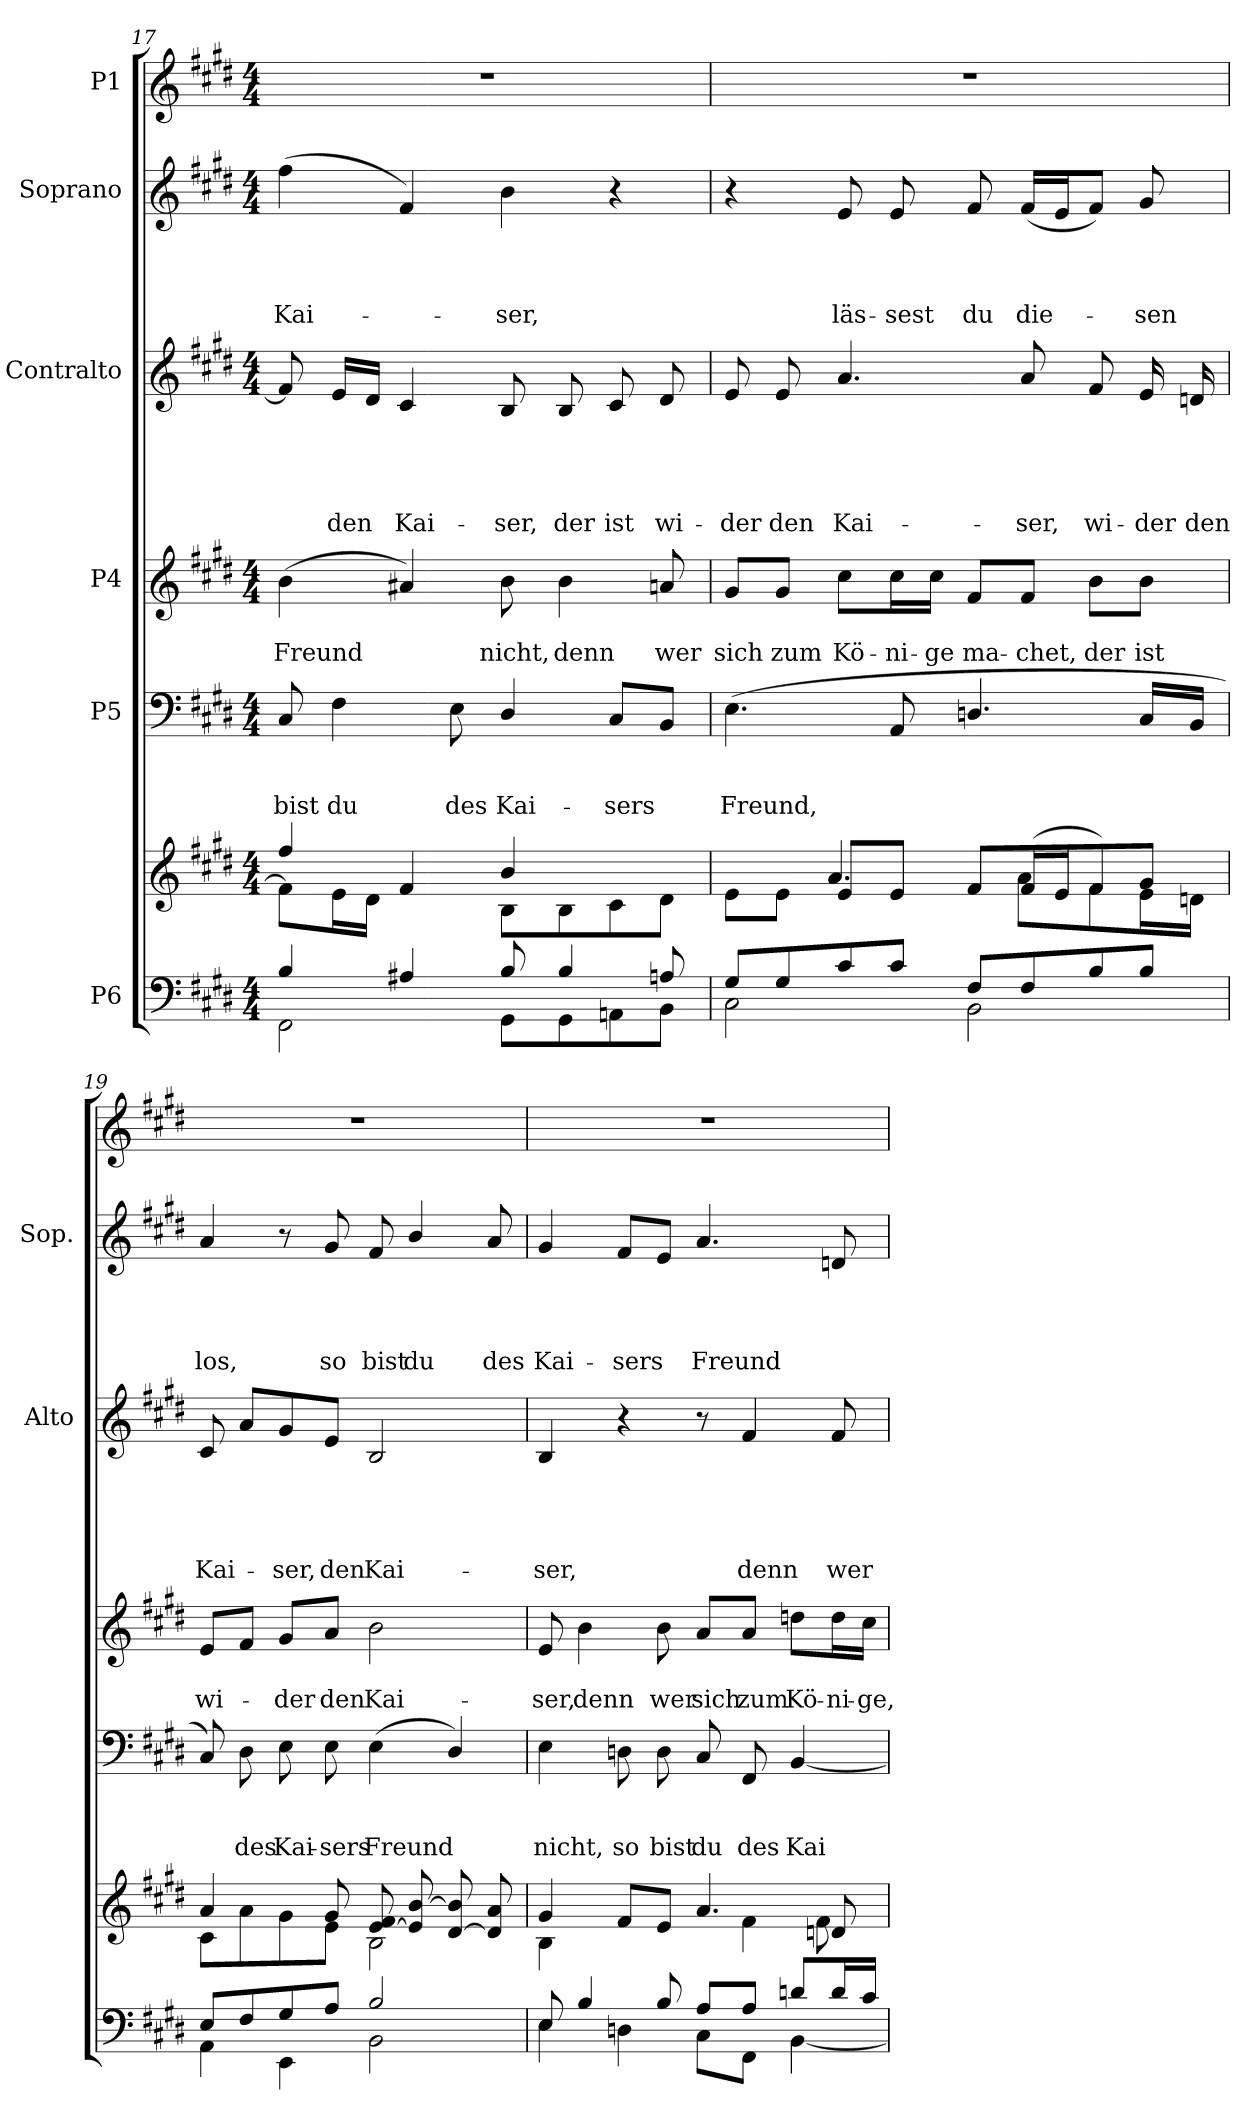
**kern	**kern	**kern	**text	**text	**text	**kern	**text	**text	**kern	**text	**text	**text	**text	**text	**kern	**text	**text	**text	**text	**kern
*part6	*part6	*part5	*part5	*part5	*part5	*part4	*part4	*part4	*part3	*part3	*part3	*part3	*part3	*part3	*part2	*part2	*part2	*part2	*part2	*part1
*staff7	*staff6	*staff5	*staff5	*staff5	*staff5	*staff4	*staff4	*staff4	*staff3	*staff3	*staff3	*staff3	*staff3	*staff3	*staff2	*staff2	*staff2	*staff2	*staff2	*staff1
*I"P6	*	*I"P5	*	*	*	*I"P4	*	*	*I"Contralto	*	*	*	*	*	*I"Soprano	*	*	*	*	*I"P1
*	*	*	*	*	*	*	*	*	*I'Alto	*	*	*	*	*	*I'Sop.	*	*	*	*	*
*clefF4	*clefG2	*clefF4	*	*	*	*clefG2	*	*	*clefG2	*	*	*	*	*	*clefG2	*	*	*	*	*clefG2
*	*	*	*	*	*	*ITrd7c12	*	*	*	*	*	*	*	*	*	*	*	*	*	*ITrd7c12
*k[f#c#g#d#]	*k[f#c#g#d#]	*k[f#c#g#d#]	*	*	*	*k[f#c#g#d#]	*	*	*k[f#c#g#d#]	*	*	*	*	*	*k[f#c#g#d#]	*	*	*	*	*k[f#c#g#d#]
*E:	*E:	*E:	*	*	*	*E:	*	*	*E:	*	*	*	*	*	*E:	*	*	*	*	*E:
*M4/4	*M4/4	*M4/4	*	*	*	*M4/4	*	*	*M4/4	*	*	*	*	*	*M4/4	*	*	*	*	*M4/4
=17	=17	=17	=17	=17	=17	=17	=17	=17	=17	=17	=17	=17	=17	=17	=17	=17	=17	=17	=17	=17
*^	*^	*	*	*	*	*	*	*	*	*	*	*	*	*	*	*	*	*	*	*
*	*^	*	*^	*	*	*	*	*	*	*	*	*	*	*	*	*	*	*	*	*	*	*
!	!	!	!	!	!	!	!	!	!LO:LY:b	!	!	!LO:LY:b	!	!	!	!	!	!	!	!	!	!	!LO:LY:b	!
4B/	2FF#\	1ryy	4ff#/	8f#\L]	1ryy	8C#/	.	.	bist	(>4B\	.	Freund	8f#/]	.	.	.	.	.	(>4ff#\	.	.	.	Kai-	1r
!	!	!	!	!	!	!	!	!	!LO:LY:b	!	!	!	!	!	!	!	!	!LO:LY:b	!	!	!	!	!	!
.	.	.	.	16e\L	.	4F#\	.	.	du	.	.	.	16e/LL	.	.	.	.	den	.	.	.	.	.	.
.	.	.	.	16d#\JJ	.	.	.	.	.	.	.	.	16d#/JJ	.	.	.	.	.	.	.	.	.	.	.
!	!	!	!	!	!	!	!	!	!	!	!	!	!	!	!	!	!	!LO:LY:b	!	!	!	!	!	!
4A#X/	.	.	4f#/	4ryy	.	.	.	.	.	4A#X/)	.	.	4c#/	.	.	.	.	Kai-	4f#/)	.	.	.	.	.
!	!	!	!	!	!	!	!	!	!LO:LY:b	!	!	!	!	!	!	!	!	!	!	!	!	!	!	!
.	.	.	.	.	.	8E\	.	.	des	.	.	.	.	.	.	.	.	.	.	.	.	.	.	.
!	!	!	!	!	!	!	!	!	!LO:LY:b	!	!	!LO:LY:b	!	!	!	!	!	!LO:LY:b	!	!	!	!	!LO:LY:b	!
8GG#\L	8B/	.	8B\L	4b/	.	4D#/	.	.	Kai-	8B\	.	nicht,	8B/	.	.	.	.	-ser,	4b\	.	.	.	-ser,	.
!	!	!	!	!	!	!	!	!	!	!	!	!LO:LY:b	!	!	!	!	!	!LO:LY:b	!	!	!	!	!	!
8GG#\	4B/	.	8B\	.	.	.	.	.	.	4B\	.	denn	8B/	.	.	.	.	der	.	.	.	.	.	.
!	!	!	!	!	!	!	!	!	!LO:LY:b	!	!	!	!	!	!	!	!	!LO:LY:b	!	!	!	!	!	!
8AAn\	.	.	8c#\	4ryy	.	8C#/L	.	.	-sers	.	.	.	8c#/	.	.	.	.	ist	4r	.	.	.	.	.
!	!	!	!	!	!	!	!	!	!	!	!	!LO:LY:b	!	!	!	!	!	!LO:LY:b	!	!	!	!	!	!
8BB\J	8An/	.	8d#\J	.	.	8BB/J	.	.	.	8An/	.	wer	8d#/	.	.	.	.	wi-	.	.	.	.	.	.
!!LO:LB:g=z
=18	=18	=18	=18	=18	=18	=18	=18	=18	=18	=18	=18	=18	=18	=18	=18	=18	=18	=18	=18	=18	=18	=18	=18	=18
!	!	!	!	!	!	!	!	!	!LO:LY:b	!	!	!LO:LY:b	!	!	!	!	!	!LO:LY:b	!	!	!	!	!	!
8G#/L	2C#\	1ryy	8e\L	4ryy	1ryy	(>4.E\	.	.	Freund,	8G#/L	.	sich	8e/	.	.	.	.	-der	4r	.	.	.	.	1r
!	!	!	!	!	!	!	!	!	!	!	!	!LO:LY:b	!	!	!	!	!	!LO:LY:b	!	!	!	!	!	!
8G#/	.	.	8e\J	.	.	.	.	.	.	8G#/J	.	zum	8e/	.	.	.	.	den	.	.	.	.	.	.
!	!	!	!	!	!	!	!	!	!	!	!	!LO:LY:b	!	!	!	!	!	!LO:LY:b	!	!	!	!	!LO:LY:b	!
8c#/	.	.	8e/L	4.a/	.	.	.	.	.	8c#\L	.	Kö-	4.a/	.	.	.	.	Kai-	8e/	.	.	.	läs-	.
!	!	!	!	!	!	!	!	!	!	!	!	!LO:LY:b	!	!	!	!	!	!	!	!	!	!	!LO:LY:b	!
8c#/J	.	.	8e/J	.	.	8AA/	.	.	.	16c#\L	.	-ni-	.	.	.	.	.	.	8e/	.	.	.	-sest	.
!	!	!	!	!	!	!	!	!	!	!	!	!LO:LY:b	!	!	!	!	!	!	!	!	!	!	!	!
.	.	.	.	.	.	.	.	.	.	16c#\JJ	.	-ge	.	.	.	.	.	.	.	.	.	.	.	.
!	!	!	!	!	!	!	!	!	!	!	!	!LO:LY:b	!	!	!	!	!	!	!	!	!	!	!LO:LY:b	!
8F#/L	2BB\	.	8f#/L	.	.	4.Dn/	.	.	.	8F#/L	.	ma-	.	.	.	.	.	.	8f#/	.	.	.	du	.
!	!	!	!	!	!	!	!	!	!	!	!	!LO:LY:b	!	!	!	!	!	!LO:LY:b	!	!	!	!	!LO:LY:b	!
8F#/	.	.	(>16f#/L	8a\L	.	.	.	.	.	8F#/J	.	-chet,	8a/	.	.	.	.	-ser,	(<16f#/LL	.	.	.	die-	.
.	.	.	16e/J	.	.	.	.	.	.	.	.	.	.	.	.	.	.	.	16e/J	.	.	.	.	.
!	!	!	!	!	!	!	!	!	!	!	!	!LO:LY:b	!	!	!	!	!	!LO:LY:b	!	!	!	!	!	!
8B/	.	.	8f#/)	8f#\	.	.	.	.	.	8B\L	.	der	8f#/	.	.	.	.	wi-	8f#/J)	.	.	.	.	.
!	!	!	!	!	!	!	!	!	!	!	!	!LO:LY:b	!	!	!	!	!	!LO:LY:b	!	!	!	!	!LO:LY:b	!
8B/J	.	.	8g#/J	16e\L	.	16C#/LL	.	.	.	8B\J	.	ist	16e/	.	.	.	.	-der	8g#/	.	.	.	-sen	.
!	!	!	!	!	!	!	!	!	!	!	!	!	!	!	!	!	!	!LO:LY:b	!	!	!	!	!	!
.	.	.	.	16dn\JJ	.	16BB/JJ	.	.	.	.	.	.	16dn/	.	.	.	.	den	.	.	.	.	.	.
=19	=19	=19	=19	=19	=19	=19	=19	=19	=19	=19	=19	=19	=19	=19	=19	=19	=19	=19	=19	=19	=19	=19	=19	=19
!	!	!	!	!	!	!	!	!	!	!	!	!LO:LY:b	!	!	!	!	!	!LO:LY:b	!	!	!	!	!LO:LY:b	!
8E/L	4AA\	1ryy	4a/	8c#\L	1ryy	8C#/)	.	.	.	8E/L	.	wi-	8c#/	.	.	.	.	Kai-	4a/	.	.	.	los,	1r
!	!	!	!	!	!	!	!	!	!LO:LY:b	!	!	!	!	!	!	!	!	!	!	!	!	!	!	!
8F#/	.	.	.	8a\	.	8D#\	.	.	des	8F#/J	.	.	8a/L	.	.	.	.	.	.	.	.	.	.	.
!	!	!	!	!	!	!	!	!	!LO:LY:b	!	!	!LO:LY:b	!	!	!	!	!	!LO:LY:b	!	!	!	!	!	!
8G#/	4EE\	.	8ryy	8g#\	.	8E\	.	.	Kai-	8G#/L	.	-der	8g#/	.	.	.	.	-ser,	8r	.	.	.	.	.
!	!	!	!	!	!	!	!	!	!LO:LY:b	!	!	!LO:LY:b	!	!	!	!	!	!LO:LY:b	!	!	!	!	!LO:LY:b	!
8A/J	.	.	8g#/	8e\J	.	8E\	.	.	-sers	8A/J	.	den	8e/J	.	.	.	.	den	8g#/	.	.	.	so	.
!	!	!	!	!	!	!	!	!	!LO:LY:b	!	!	!LO:LY:b	!	!	!	!	!	!LO:LY:b	!	!	!	!	!LO:LY:b	!
2B/	2BB\	.	[<8e/ 8f#/	2B\	.	(>4E\	.	.	Freund	2B\	.	Kai-	2B/	.	.	.	.	Kai-	8f#/	.	.	.	bist	.
!	!	!	!	!	!	!	!	!	!	!	!	!	!	!	!	!	!	!	!	!	!	!	!LO:LY:b	!
.	.	.	8e/] [>8b/	.	.	.	.	.	.	.	.	.	.	.	.	.	.	.	4b/	.	.	.	du	.
.	.	.	[<8d#/ 8b/]	.	.	4D#/)	.	.	.	.	.	.	.	.	.	.	.	.	.	.	.	.	.	.
!	!	!	!	!	!	!	!	!	!	!	!	!	!	!	!	!	!	!	!	!	!	!	!LO:LY:b	!
.	.	.	8d#/] 8a/	.	.	.	.	.	.	.	.	.	.	.	.	.	.	.	8a/	.	.	.	des	.
!!LO:PB:g=z
=20	=20	=20	=20	=20	=20	=20	=20	=20	=20	=20	=20	=20	=20	=20	=20	=20	=20	=20	=20	=20	=20	=20	=20	=20
!	!	!	!	!	!	!	!	!	!LO:LY:b	!	!	!LO:LY:b	!	!	!	!	!	!LO:LY:b	!	!	!	!	!LO:LY:b	!
4E\	8E/	1ryy	4g#/	4B\	1ryy	4E\	.	.	nicht,	8E/	.	-ser,	4B/	.	.	.	.	-ser,	4g#/	.	.	.	Kai-	1r
!	!	!	!	!	!	!	!	!	!	!	!	!LO:LY:b	!	!	!	!	!	!	!	!	!	!	!	!
.	4B/	.	.	.	.	.	.	.	.	4B\	.	denn	.	.	.	.	.	.	.	.	.	.	.	.
!	!	!	!	!	!	!	!	!	!LO:LY:b	!	!	!	!	!	!	!	!	!	!	!	!	!	!LO:LY:b	!
4Dn\	.	.	8f#/L	4.ryy	.	8Dn\	.	.	so	.	.	.	4r	.	.	.	.	.	8f#/L	.	.	.	-sers	.
!	!	!	!	!	!	!	!	!	!LO:LY:b	!	!	!LO:LY:b	!	!	!	!	!	!	!	!	!	!	!	!
.	8B/	.	8e/J	.	.	8D\	.	.	bist	8B\	.	wer	.	.	.	.	.	.	8e/J	.	.	.	.	.
!	!	!	!	!	!	!	!	!	!LO:LY:b	!	!	!LO:LY:b	!	!	!	!	!	!	!	!	!	!	!LO:LY:b	!
8A/L	8C#\L	.	4.a/	.	.	8C#/	.	.	du	8A/L	.	sich	8r	.	.	.	.	.	4.a/	.	.	.	Freund	.
!	!	!	!	!	!	!	!	!	!LO:LY:b	!	!	!LO:LY:b	!	!	!	!	!	!LO:LY:b	!	!	!	!	!	!
8A/J	8FF#\J	.	.	4f#\	.	8FF#/	.	.	des	8A/J	.	zum	4f#/	.	.	.	.	denn	.	.	.	.	.	.
!	!	!	!	!	!	!	!	!	!LO:LY:b	!	!	!LO:LY:b	!	!	!	!	!	!	!	!	!	!	!	!
8dn/L	[<4BB\	.	.	.	.	[<4BB/	.	.	Kai-	8dn\L	.	Kö-	.	.	.	.	.	.	.	.	.	.	.	.
!	!	!	!	!	!	!	!	!	!	!	!	!LO:LY:b	!	!	!	!	!	!LO:LY:b	!	!	!	!	!	!
16d/L	.	.	8dn/	8f#\	.	.	.	.	.	16d\L	.	-ni-	8f#/	.	.	.	.	wer	8dn/	.	.	.	.	.
!	!	!	!	!	!	!	!	!	!	!	!	!LO:LY:b	!	!	!	!	!	!	!	!	!	!	!	!
16c#/JJ	.	.	.	.	.	.	.	.	.	16c#\JJ	.	-ge,	.	.	.	.	.	.	.	.	.	.	.	.
*v	*v	*v	*	*	*	*	*	*	*	*	*	*	*	*	*	*	*	*	*	*	*	*	*	*
*	*v	*v	*v	*	*	*	*	*	*	*	*	*	*	*	*	*	*	*	*	*	*	*
=	=	=	=	=	=	=	=	=	=	=	=	=	=	=	=	=	=	=	=	=
*-	*-	*-	*-	*-	*-	*-	*-	*-	*-	*-	*-	*-	*-	*-	*-	*-	*-	*-	*-	*-
